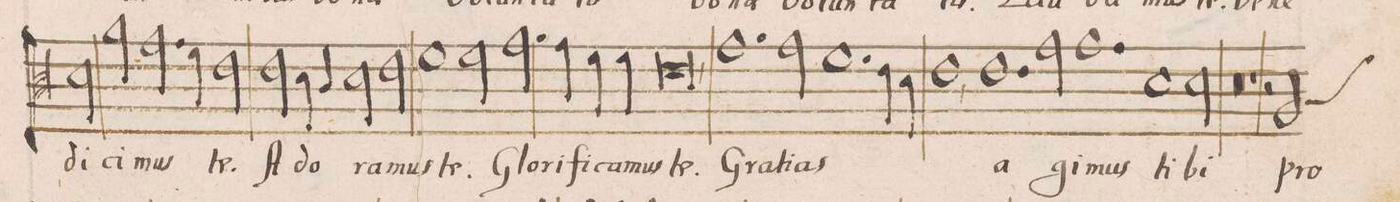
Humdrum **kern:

**kern	**text
*I"DISCANTVS	*
*clefC3	*
*k[]	*
*met(C|)	*
*M2/1	*
2d\	-di-
=17-	=17-
2a\	-ci-
2.g\	-mus
4fny\	.
2e\	te.
=18-	=18-
2e\	A-
4d\	-do-
4cny/	.
2d\	-ra-
2e\	-mus
=19-	=19-
1f	te.
2f\	Glo-
2.g\	-ri-
=20-	=20-
4g\	-fi-
4f\	-ca-
4f\	-mus
0e,<	te.
=21-	=21-
1.g	Gra-
=22-	=22-
2g\	-ti-
1.f	-as
=23-	=23-
4e\	.
4d\	.
1e,<	.
=24-	=24-
1.e	a-
2g\	-gi-
=25-	=25-
1.g	-mus
1d\	ti-
=26-	=26-
2d\	-bi
0r	.
=27-	=27-
1r	.
=28-	=28-
2r	.
2A/	pro-
*custos:B	*
*-	*-
